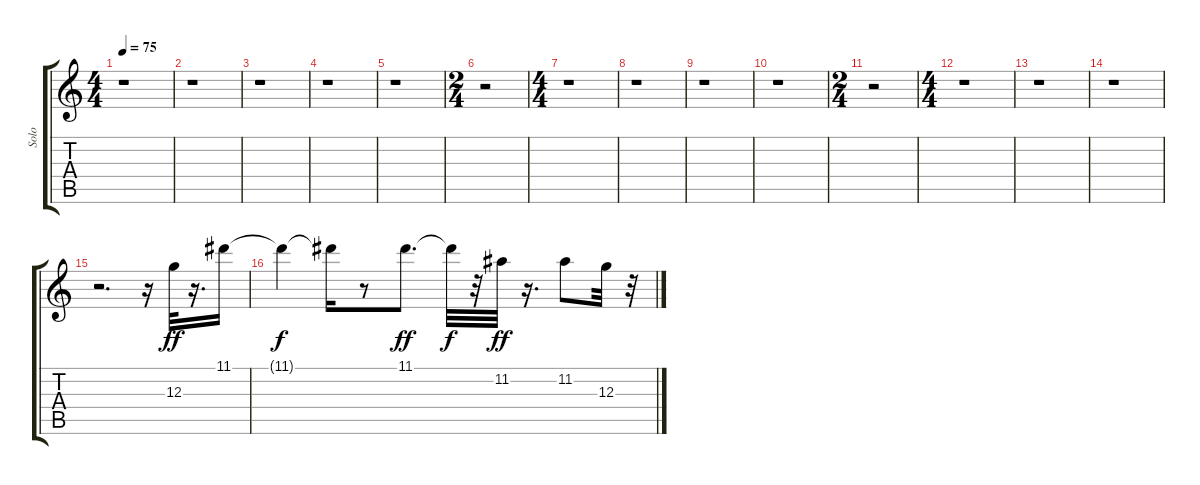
\track ("Solo" "Solo") {instrument electricguitarclean}
\staff {score tabs}
\tuning (E4 B3 G3 D3 A2 E2) {hide}
\ts (4 4)
\tempo 75
\clef g2
\ks c
r.1{dy ff} |
r.1 |
r.1 |
r.1 |
r.1 |
\ts (2 4)
r.2 |
\ts (4 4)
r.1 |
r.1 |
r.1 |
r.1 |
\ts (2 4)
r.2 |
\ts (4 4)
r.1 |
r.1 |
r.1 |
r.2{d} r.16 12.3.32 r.16{d} 11.1.16 |
11.1{t}.4{dy f} 11.1{t}.16 r.8 11.1.8{d dy ff} 11.1{t}.32{dy f} r.32 11.2.32{dy ff} r.16{d} 11.2.8 12.3.32 r.32
